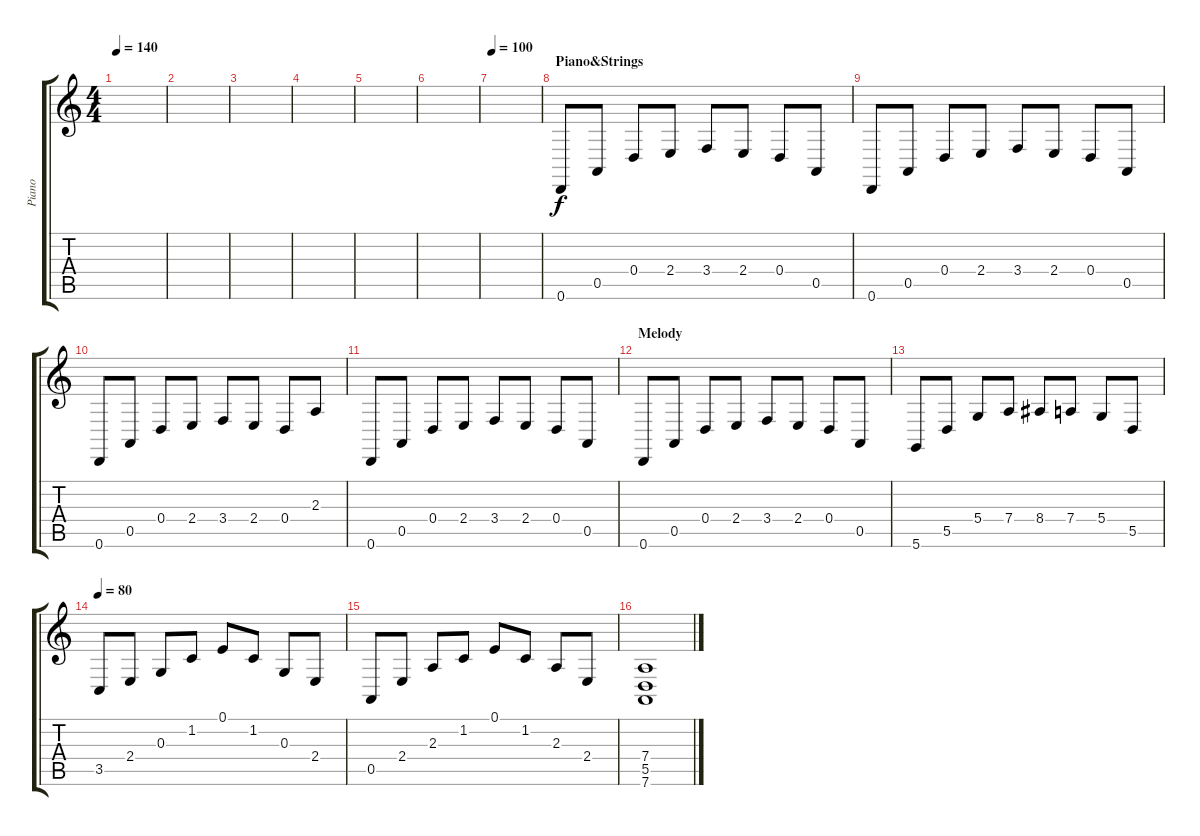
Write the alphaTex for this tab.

\track ("Piano" "Piano") {instrument acousticgrandpiano}
\staff {score tabs}
\tuning (E4 B3 G3 D3 A2 D2) {hide}
\ts (4 4)
\tempo 140
\clef g2
\ks c
|
|
|
|
|
|
\tempo 100
|
\section ("" "Piano&Strings")
0.6.8{volume 5} 0.5.8 0.4.8 2.4.8 3.4.8 2.4.8 0.4.8 0.5.8 |
0.6.8{volume 11} 0.5.8 0.4.8 2.4.8 3.4.8 2.4.8 0.4.8 0.5.8 |
0.6.8 0.5.8 0.4.8 2.4.8 3.4.8 2.4.8 0.4.8 2.3.8 |
0.6.8 0.5.8 0.4.8 2.4.8 3.4.8 2.4.8 0.4.8 0.5.8 |
\section ("" "Melody")
0.6.8 0.5.8 0.4.8 2.4.8 3.4.8 2.4.8 0.4.8 0.5.8 |
5.6.8 5.5.8 5.4.8 7.4.8 8.4.8 7.4.8 5.4.8 5.5.8 |
\tempo 80
3.5.8 2.4.8 0.3.8 1.2.8 0.1.8 1.2.8 0.3.8 2.4.8 |
0.5.8 2.4.8 2.3.8 1.2.8 0.1.8 1.2.8 2.3.8 2.4.8 |
(7.4 5.5 7.6).1
